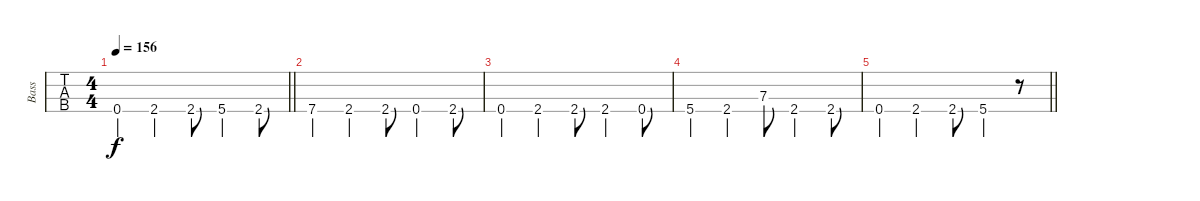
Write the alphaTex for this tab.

\track ("Bass" "Bass") {instrument electricbassfinger}
\staff {tabs}
\tuning (G2 D2 A1 E1) {hide}
\ts (4 4)
\tempo 156
\clef f4
\barLineRight lightlight
\ks c
0.4.4{dy f} 2.4.4 2.4.8 5.4.4 2.4.8 |
7.4.4 2.4.4 2.4.8 0.4.4 2.4.8 |
0.4.4 2.4.4 2.4.8 2.4.4 0.4.8 |
5.4.4 2.4.4 7.3.8 2.4.4 2.4.8 |
\barLineRight lightlight
0.4.4 2.4.4 2.4.8 5.4.4 r.8
